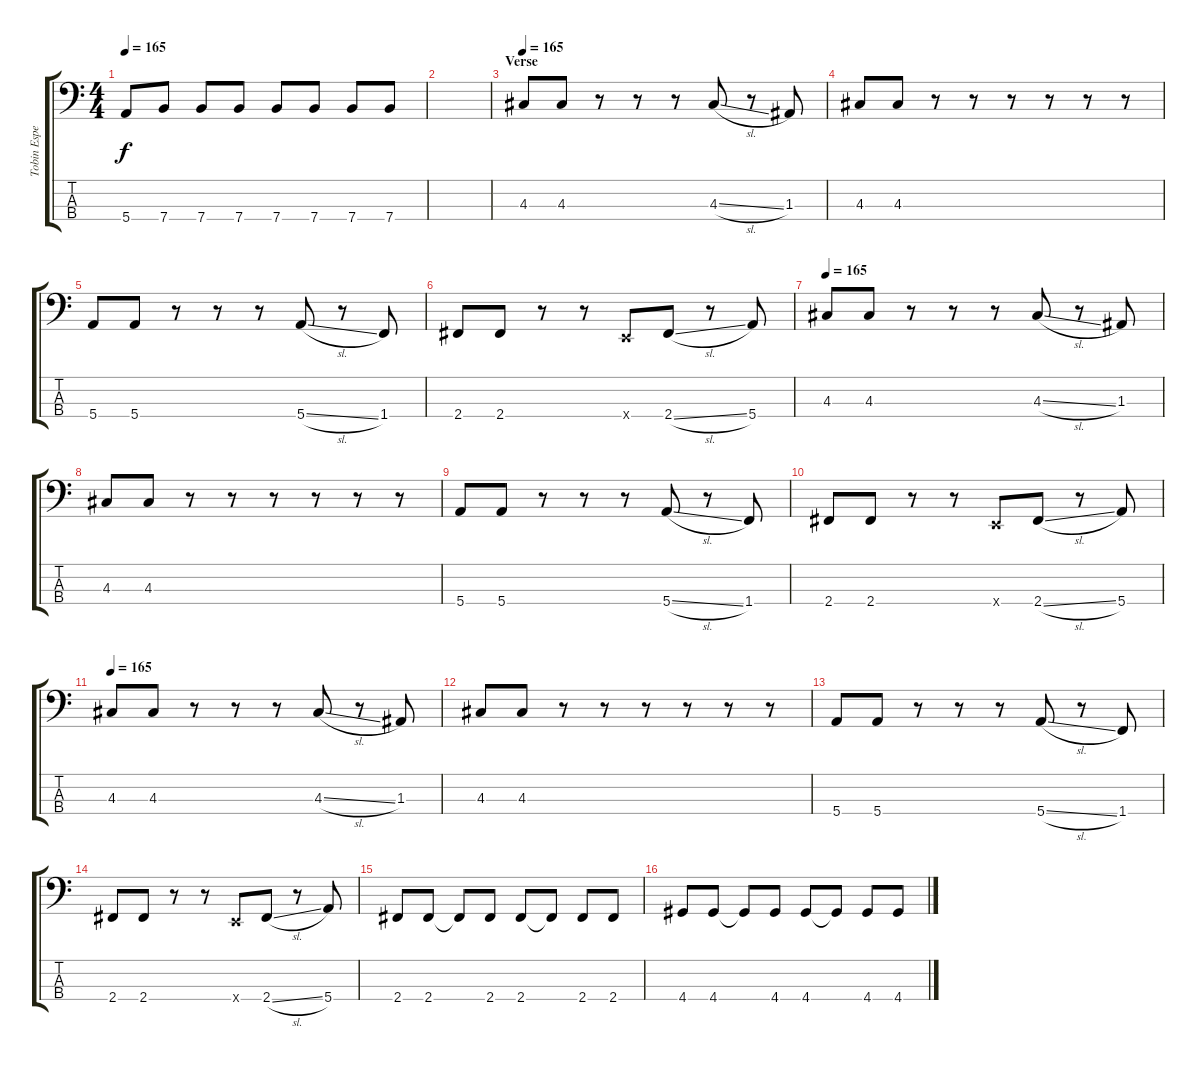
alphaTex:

\track ("Tobin Esperance " "Tobin Espe") {instrument electricbassfinger}
\staff {score tabs}
\tuning (G2 D2 A1 E1) {hide}
\ts (4 4)
\tempo 165
\clef f4
\ks c
5.4.8{dy f} 7.4.8 7.4.8 7.4.8 7.4.8 7.4.8 7.4.8 7.4.8 |
|
\section ("" "Verse")
\tempo 165
4.3.8 4.3.8 r.8 r.8 r.8 4.3{sl}.8 r.8 1.3.8 |
4.3.8 4.3.8 r.8 r.8 r.8 r.8 r.8 r.8 |
5.4.8 5.4.8 r.8 r.8 r.8 5.4{sl}.8 r.8 1.4.8 |
2.4.8 2.4.8 r.8 r.8 0.4{x}.8 2.4{sl}.8 r.8 5.4.8 |
\tempo 165
4.3.8 4.3.8 r.8 r.8 r.8 4.3{sl}.8 r.8 1.3.8 |
4.3.8 4.3.8 r.8 r.8 r.8 r.8 r.8 r.8 |
5.4.8 5.4.8 r.8 r.8 r.8 5.4{sl}.8 r.8 1.4.8 |
2.4.8 2.4.8 r.8 r.8 0.4{x}.8 2.4{sl}.8 r.8 5.4.8 |
\tempo 165
4.3.8 4.3.8 r.8 r.8 r.8 4.3{sl}.8 r.8 1.3.8 |
4.3.8 4.3.8 r.8 r.8 r.8 r.8 r.8 r.8 |
5.4.8 5.4.8 r.8 r.8 r.8 5.4{sl}.8 r.8 1.4.8 |
2.4.8 2.4.8 r.8 r.8 0.4{x}.8 2.4{sl}.8 r.8 5.4.8 |
2.4.8 2.4.8 2.4{t}.8 2.4.8 2.4.8 2.4{t}.8 2.4.8 2.4.8 |
4.4.8 4.4.8 4.4{t}.8 4.4.8 4.4.8 4.4{t}.8 4.4.8 4.4.8
